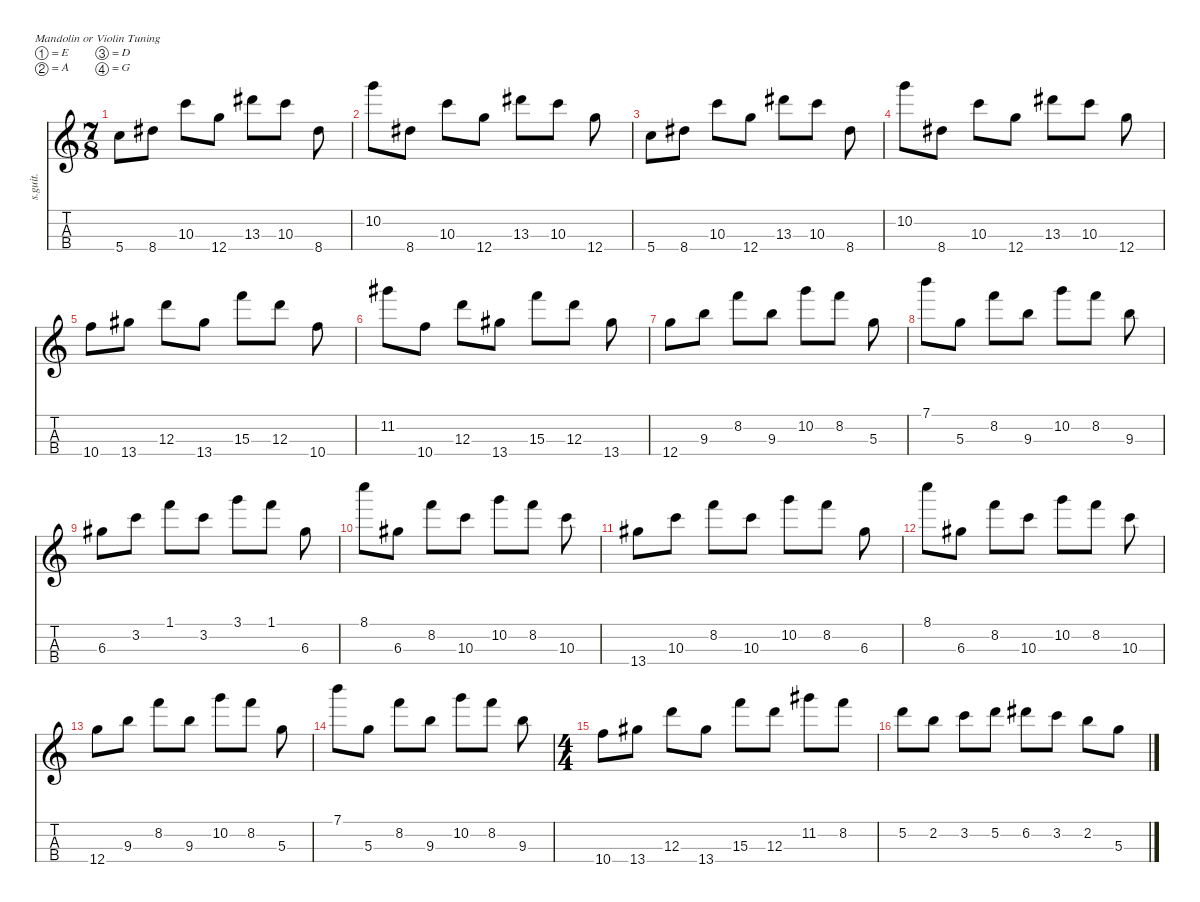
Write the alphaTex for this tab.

\defaultSystemsLayout 4
\hideDynamics
\bracketExtendMode nobrackets
\track ("Violin 1" "s.guit.") {instrument violin}
\staff {score tabs}
\tuning (E5 A4 D4 G3)
\displaytranspose 12
\ts (7 8)
\beaming (8 2 2 2 2)
\tempo (213 hide)
\clef g2
\ks c
5.4.8{lyrics (0 "") lyrics (1 "") lyrics (2 "") lyrics (3 "") lyrics (4 "") dy mf instrument violin} 8.4{acc #}.8{lyrics (0 "") lyrics (1 "") lyrics (2 "") lyrics (3 "") lyrics (4 "")} 10.3.8{lyrics (0 "") lyrics (1 "") lyrics (2 "") lyrics (3 "") lyrics (4 "")} 12.4.8{lyrics (0 "") lyrics (1 "") lyrics (2 "") lyrics (3 "") lyrics (4 "")} 13.3{acc #}.8{lyrics (0 "") lyrics (1 "") lyrics (2 "") lyrics (3 "") lyrics (4 "")} 10.3.8{lyrics (0 "") lyrics (1 "") lyrics (2 "") lyrics (3 "") lyrics (4 "")} 8.4{acc #}.8{lyrics (0 "") lyrics (1 "") lyrics (2 "") lyrics (3 "") lyrics (4 "")} |
10.2.8{lyrics (0 "") lyrics (1 "") lyrics (2 "") lyrics (3 "") lyrics (4 "")} 8.4{acc #}.8{lyrics (0 "") lyrics (1 "") lyrics (2 "") lyrics (3 "") lyrics (4 "")} 10.3.8{lyrics (0 "") lyrics (1 "") lyrics (2 "") lyrics (3 "") lyrics (4 "")} 12.4.8{lyrics (0 "") lyrics (1 "") lyrics (2 "") lyrics (3 "") lyrics (4 "")} 13.3{acc #}.8{lyrics (0 "") lyrics (1 "") lyrics (2 "") lyrics (3 "") lyrics (4 "")} 10.3.8{lyrics (0 "") lyrics (1 "") lyrics (2 "") lyrics (3 "") lyrics (4 "")} 12.4.8{lyrics (0 "") lyrics (1 "") lyrics (2 "") lyrics (3 "") lyrics (4 "")} |
5.4.8{lyrics (0 "") lyrics (1 "") lyrics (2 "") lyrics (3 "") lyrics (4 "")} 8.4{acc #}.8{lyrics (0 "") lyrics (1 "") lyrics (2 "") lyrics (3 "") lyrics (4 "")} 10.3.8{lyrics (0 "") lyrics (1 "") lyrics (2 "") lyrics (3 "") lyrics (4 "")} 12.4.8{lyrics (0 "") lyrics (1 "") lyrics (2 "") lyrics (3 "") lyrics (4 "")} 13.3{acc #}.8{lyrics (0 "") lyrics (1 "") lyrics (2 "") lyrics (3 "") lyrics (4 "")} 10.3.8{lyrics (0 "") lyrics (1 "") lyrics (2 "") lyrics (3 "") lyrics (4 "")} 8.4{acc #}.8{lyrics (0 "") lyrics (1 "") lyrics (2 "") lyrics (3 "") lyrics (4 "")} |
10.2.8{lyrics (0 "") lyrics (1 "") lyrics (2 "") lyrics (3 "") lyrics (4 "")} 8.4{acc #}.8{lyrics (0 "") lyrics (1 "") lyrics (2 "") lyrics (3 "") lyrics (4 "")} 10.3.8{lyrics (0 "") lyrics (1 "") lyrics (2 "") lyrics (3 "") lyrics (4 "")} 12.4.8{lyrics (0 "") lyrics (1 "") lyrics (2 "") lyrics (3 "") lyrics (4 "")} 13.3{acc #}.8{lyrics (0 "") lyrics (1 "") lyrics (2 "") lyrics (3 "") lyrics (4 "")} 10.3.8{lyrics (0 "") lyrics (1 "") lyrics (2 "") lyrics (3 "") lyrics (4 "")} 12.4.8{lyrics (0 "") lyrics (1 "") lyrics (2 "") lyrics (3 "") lyrics (4 "")} |
10.4.8{lyrics (0 "") lyrics (1 "") lyrics (2 "") lyrics (3 "") lyrics (4 "")} 13.4{acc #}.8{lyrics (0 "") lyrics (1 "") lyrics (2 "") lyrics (3 "") lyrics (4 "")} 12.3.8{lyrics (0 "") lyrics (1 "") lyrics (2 "") lyrics (3 "") lyrics (4 "")} 13.4{acc #}.8{lyrics (0 "") lyrics (1 "") lyrics (2 "") lyrics (3 "") lyrics (4 "")} 15.3.8{lyrics (0 "") lyrics (1 "") lyrics (2 "") lyrics (3 "") lyrics (4 "")} 12.3.8{lyrics (0 "") lyrics (1 "") lyrics (2 "") lyrics (3 "") lyrics (4 "")} 10.4.8{lyrics (0 "") lyrics (1 "") lyrics (2 "") lyrics (3 "") lyrics (4 "")} |
11.2{acc #}.8{lyrics (0 "") lyrics (1 "") lyrics (2 "") lyrics (3 "") lyrics (4 "")} 10.4.8{lyrics (0 "") lyrics (1 "") lyrics (2 "") lyrics (3 "") lyrics (4 "")} 12.3.8{lyrics (0 "") lyrics (1 "") lyrics (2 "") lyrics (3 "") lyrics (4 "")} 13.4{acc #}.8{lyrics (0 "") lyrics (1 "") lyrics (2 "") lyrics (3 "") lyrics (4 "")} 15.3.8{lyrics (0 "") lyrics (1 "") lyrics (2 "") lyrics (3 "") lyrics (4 "")} 12.3.8{lyrics (0 "") lyrics (1 "") lyrics (2 "") lyrics (3 "") lyrics (4 "")} 13.4{acc #}.8{lyrics (0 "") lyrics (1 "") lyrics (2 "") lyrics (3 "") lyrics (4 "")} |
12.4.8{lyrics (0 "") lyrics (1 "") lyrics (2 "") lyrics (3 "") lyrics (4 "")} 9.3.8{lyrics (0 "") lyrics (1 "") lyrics (2 "") lyrics (3 "") lyrics (4 "")} 8.2.8{lyrics (0 "") lyrics (1 "") lyrics (2 "") lyrics (3 "") lyrics (4 "")} 9.3.8{lyrics (0 "") lyrics (1 "") lyrics (2 "") lyrics (3 "") lyrics (4 "")} 10.2.8{lyrics (0 "") lyrics (1 "") lyrics (2 "") lyrics (3 "") lyrics (4 "")} 8.2.8{lyrics (0 "") lyrics (1 "") lyrics (2 "") lyrics (3 "") lyrics (4 "")} 5.3.8{lyrics (0 "") lyrics (1 "") lyrics (2 "") lyrics (3 "") lyrics (4 "")} |
7.1.8{lyrics (0 "") lyrics (1 "") lyrics (2 "") lyrics (3 "") lyrics (4 "")} 5.3.8{lyrics (0 "") lyrics (1 "") lyrics (2 "") lyrics (3 "") lyrics (4 "")} 8.2.8{lyrics (0 "") lyrics (1 "") lyrics (2 "") lyrics (3 "") lyrics (4 "")} 9.3.8{lyrics (0 "") lyrics (1 "") lyrics (2 "") lyrics (3 "") lyrics (4 "")} 10.2.8{lyrics (0 "") lyrics (1 "") lyrics (2 "") lyrics (3 "") lyrics (4 "")} 8.2.8{lyrics (0 "") lyrics (1 "") lyrics (2 "") lyrics (3 "") lyrics (4 "")} 9.3.8{lyrics (0 "") lyrics (1 "") lyrics (2 "") lyrics (3 "") lyrics (4 "")} |
6.3{acc #}.8{lyrics (0 "") lyrics (1 "") lyrics (2 "") lyrics (3 "") lyrics (4 "")} 3.2.8{lyrics (0 "") lyrics (1 "") lyrics (2 "") lyrics (3 "") lyrics (4 "")} 1.1.8{lyrics (0 "") lyrics (1 "") lyrics (2 "") lyrics (3 "") lyrics (4 "")} 3.2.8{lyrics (0 "") lyrics (1 "") lyrics (2 "") lyrics (3 "") lyrics (4 "")} 3.1.8{lyrics (0 "") lyrics (1 "") lyrics (2 "") lyrics (3 "") lyrics (4 "")} 1.1.8{lyrics (0 "") lyrics (1 "") lyrics (2 "") lyrics (3 "") lyrics (4 "")} 6.3{acc #}.8{lyrics (0 "") lyrics (1 "") lyrics (2 "") lyrics (3 "") lyrics (4 "")} |
8.1.8{lyrics (0 "") lyrics (1 "") lyrics (2 "") lyrics (3 "") lyrics (4 "")} 6.3{acc #}.8{lyrics (0 "") lyrics (1 "") lyrics (2 "") lyrics (3 "") lyrics (4 "")} 8.2.8{lyrics (0 "") lyrics (1 "") lyrics (2 "") lyrics (3 "") lyrics (4 "")} 10.3.8{lyrics (0 "") lyrics (1 "") lyrics (2 "") lyrics (3 "") lyrics (4 "")} 10.2.8{lyrics (0 "") lyrics (1 "") lyrics (2 "") lyrics (3 "") lyrics (4 "")} 8.2.8{lyrics (0 "") lyrics (1 "") lyrics (2 "") lyrics (3 "") lyrics (4 "")} 10.3.8{lyrics (0 "") lyrics (1 "") lyrics (2 "") lyrics (3 "") lyrics (4 "")} |
13.4{acc #}.8{lyrics (0 "") lyrics (1 "") lyrics (2 "") lyrics (3 "") lyrics (4 "")} 10.3.8{lyrics (0 "") lyrics (1 "") lyrics (2 "") lyrics (3 "") lyrics (4 "")} 8.2.8{lyrics (0 "") lyrics (1 "") lyrics (2 "") lyrics (3 "") lyrics (4 "")} 10.3.8{lyrics (0 "") lyrics (1 "") lyrics (2 "") lyrics (3 "") lyrics (4 "")} 10.2.8{lyrics (0 "") lyrics (1 "") lyrics (2 "") lyrics (3 "") lyrics (4 "")} 8.2.8{lyrics (0 "") lyrics (1 "") lyrics (2 "") lyrics (3 "") lyrics (4 "")} 6.3{acc #}.8{lyrics (0 "") lyrics (1 "") lyrics (2 "") lyrics (3 "") lyrics (4 "")} |
8.1.8{lyrics (0 "") lyrics (1 "") lyrics (2 "") lyrics (3 "") lyrics (4 "")} 6.3{acc #}.8{lyrics (0 "") lyrics (1 "") lyrics (2 "") lyrics (3 "") lyrics (4 "")} 8.2.8{lyrics (0 "") lyrics (1 "") lyrics (2 "") lyrics (3 "") lyrics (4 "")} 10.3.8{lyrics (0 "") lyrics (1 "") lyrics (2 "") lyrics (3 "") lyrics (4 "")} 10.2.8{lyrics (0 "") lyrics (1 "") lyrics (2 "") lyrics (3 "") lyrics (4 "")} 8.2.8{lyrics (0 "") lyrics (1 "") lyrics (2 "") lyrics (3 "") lyrics (4 "")} 10.3.8{lyrics (0 "") lyrics (1 "") lyrics (2 "") lyrics (3 "") lyrics (4 "")} |
12.4.8{lyrics (0 "") lyrics (1 "") lyrics (2 "") lyrics (3 "") lyrics (4 "")} 9.3.8{lyrics (0 "") lyrics (1 "") lyrics (2 "") lyrics (3 "") lyrics (4 "")} 8.2.8{lyrics (0 "") lyrics (1 "") lyrics (2 "") lyrics (3 "") lyrics (4 "")} 9.3.8{lyrics (0 "") lyrics (1 "") lyrics (2 "") lyrics (3 "") lyrics (4 "")} 10.2.8{lyrics (0 "") lyrics (1 "") lyrics (2 "") lyrics (3 "") lyrics (4 "")} 8.2.8{lyrics (0 "") lyrics (1 "") lyrics (2 "") lyrics (3 "") lyrics (4 "")} 5.3.8{lyrics (0 "") lyrics (1 "") lyrics (2 "") lyrics (3 "") lyrics (4 "")} |
7.1.8{lyrics (0 "") lyrics (1 "") lyrics (2 "") lyrics (3 "") lyrics (4 "")} 5.3.8{lyrics (0 "") lyrics (1 "") lyrics (2 "") lyrics (3 "") lyrics (4 "")} 8.2.8{lyrics (0 "") lyrics (1 "") lyrics (2 "") lyrics (3 "") lyrics (4 "")} 9.3.8{lyrics (0 "") lyrics (1 "") lyrics (2 "") lyrics (3 "") lyrics (4 "")} 10.2.8{lyrics (0 "") lyrics (1 "") lyrics (2 "") lyrics (3 "") lyrics (4 "")} 8.2.8{lyrics (0 "") lyrics (1 "") lyrics (2 "") lyrics (3 "") lyrics (4 "")} 9.3.8{lyrics (0 "") lyrics (1 "") lyrics (2 "") lyrics (3 "") lyrics (4 "")} |
\ts (4 4)
\beaming (8 2 2 2 2)
10.4.8{lyrics (0 "") lyrics (1 "") lyrics (2 "") lyrics (3 "") lyrics (4 "")} 13.4{acc #}.8{lyrics (0 "") lyrics (1 "") lyrics (2 "") lyrics (3 "") lyrics (4 "")} 12.3.8{lyrics (0 "") lyrics (1 "") lyrics (2 "") lyrics (3 "") lyrics (4 "")} 13.4{acc #}.8{lyrics (0 "") lyrics (1 "") lyrics (2 "") lyrics (3 "") lyrics (4 "")} 15.3.8{lyrics (0 "") lyrics (1 "") lyrics (2 "") lyrics (3 "") lyrics (4 "")} 12.3.8{lyrics (0 "") lyrics (1 "") lyrics (2 "") lyrics (3 "") lyrics (4 "")} 11.2{acc #}.8{lyrics (0 "") lyrics (1 "") lyrics (2 "") lyrics (3 "") lyrics (4 "")} 8.2.8{lyrics (0 "") lyrics (1 "") lyrics (2 "") lyrics (3 "") lyrics (4 "")} |
5.2.8{lyrics (0 "") lyrics (1 "") lyrics (2 "") lyrics (3 "") lyrics (4 "")} 2.2.8{lyrics (0 "") lyrics (1 "") lyrics (2 "") lyrics (3 "") lyrics (4 "")} 3.2.8{lyrics (0 "") lyrics (1 "") lyrics (2 "") lyrics (3 "") lyrics (4 "")} 5.2.8{lyrics (0 "") lyrics (1 "") lyrics (2 "") lyrics (3 "") lyrics (4 "")} 6.2{acc #}.8{lyrics (0 "") lyrics (1 "") lyrics (2 "") lyrics (3 "") lyrics (4 "")} 3.2.8{lyrics (0 "") lyrics (1 "") lyrics (2 "") lyrics (3 "") lyrics (4 "")} 2.2.8{lyrics (0 "") lyrics (1 "") lyrics (2 "") lyrics (3 "") lyrics (4 "")} 5.3.8{lyrics (0 "") lyrics (1 "") lyrics (2 "") lyrics (3 "") lyrics (4 "")}
